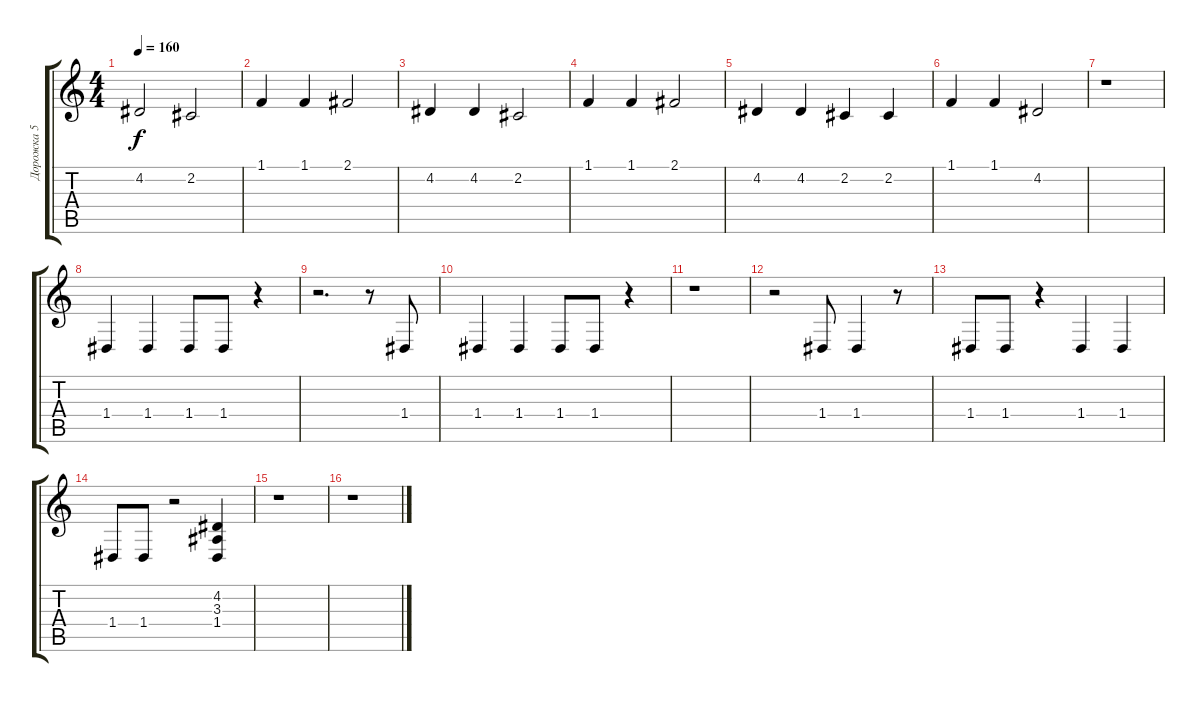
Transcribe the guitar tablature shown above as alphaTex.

\track ("Дорожка 5" "Дорожка 5") {instrument choiraahs}
\staff {score tabs}
\tuning (E4 B3 G3 D3 A2 E2) {hide}
\ts (4 4)
\tempo 160
\clef g2
\ks c
4.2.2{dy f} 2.2.2 |
1.1.4 1.1.4 2.1.2 |
4.2.4 4.2.4 2.2.2 |
1.1.4 1.1.4 2.1.2 |
4.2.4 4.2.4 2.2.4 2.2.4 |
1.1.4 1.1.4 4.2.2 |
r.1 |
1.4.4 1.4.4 1.4.8 1.4.8 r.4 |
r.2{d} r.8 1.4.8 |
1.4.4 1.4.4 1.4.8 1.4.8 r.4 |
r.1 |
r.2 1.4.8 1.4.4 r.8 |
1.4.8 1.4.8 r.4 1.4.4 1.4.4 |
1.4.8 1.4.8 r.2 (4.2 3.3 1.4).4 |
r.1 |
r.1
